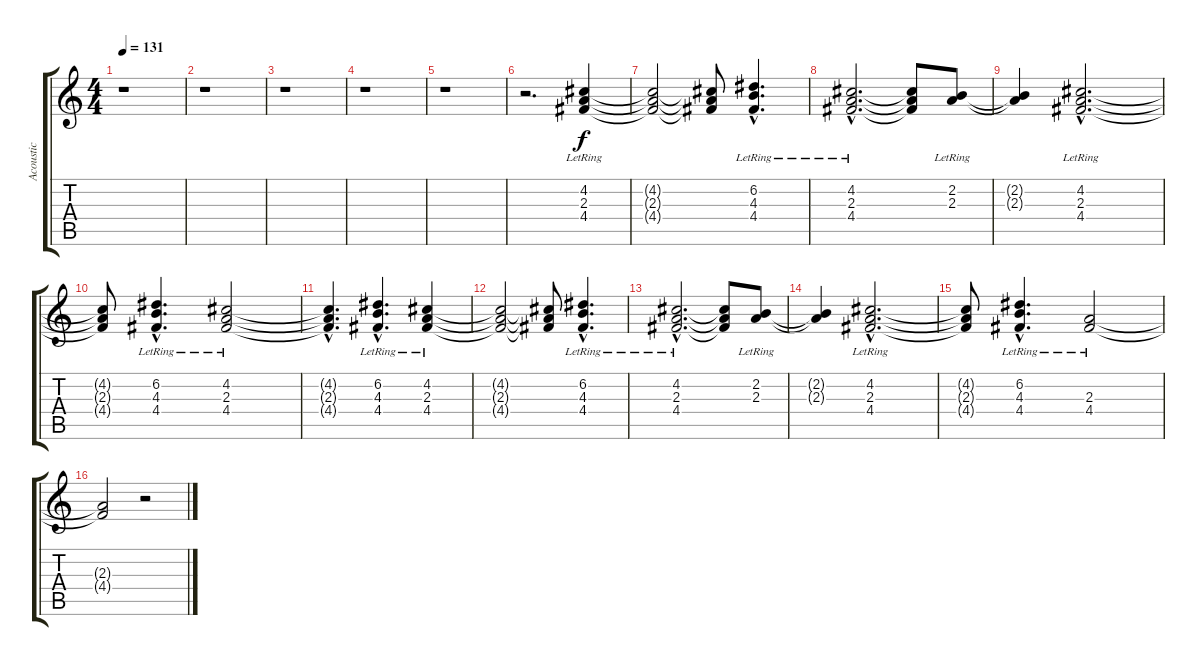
\track ("Acoustic" "Acoustic") {instrument acousticguitarsteel}
\staff {score tabs}
\tuning (D4 A3 G3 D3 A2 E2) {hide}
\ts (4 4)
\tempo 131
\clef g2
\ks c
r.1{dy f} |
r.1 |
r.1 |
r.1 |
r.1 |
r.2{d} (4.2{lr} 2.3{lr} 4.4{lr}).4{volume 11} |
(4.2{t} 2.3{t} 4.4{t}).2 (4.2{t} 2.3{t} 4.4{t}).8 (6.2{hac lr} 4.3{hac lr} 4.4{hac lr}).4{d} |
(4.2{hac} 2.3{hac lr} 4.4{hac lr}).2{d} (4.2{t} 2.3{t} 4.4{t}).8 (2.2{lr} 2.3{lr}).8 |
(2.2{t} 2.3{t}).4 (4.2{hac lr} 2.3{hac lr} 4.4{hac lr}).2{d} |
(4.2{t} 2.3{t} 4.4{t}).8 (6.2{hac lr} 4.3{hac lr} 4.4{hac lr}).4{d} (4.2{lr} 2.3{lr} 4.4{lr}).2 |
(4.2{hac t} 2.3{hac t} 4.4{hac t}).4{d} (6.2{hac lr} 4.3{hac lr} 4.4{hac lr}).4{d} (4.2{lr} 2.3{lr} 4.4{lr}).4 |
(4.2{t} 2.3{t} 4.4{t}).2 (4.2{t} 2.3{t} 4.4{t}).8 (6.2{hac lr} 4.3{hac lr} 4.4{hac lr}).4{d} |
(4.2{hac lr} 2.3{hac lr} 4.4{hac lr}).2{d} (4.2{t} 2.3{t} 4.4{t}).8 (2.2{lr} 2.3{lr}).8 |
(2.2{t} 2.3{t}).4 (4.2{hac lr} 2.3{hac lr} 4.4{hac lr}).2{d} |
(4.2{t} 2.3{t} 4.4{t}).8 (6.2{hac lr} 4.3{hac lr} 4.4{hac lr}).4{d} (2.3{lr} 4.4{lr}).2 |
(2.3{t} 4.4{t}).2 r.2
